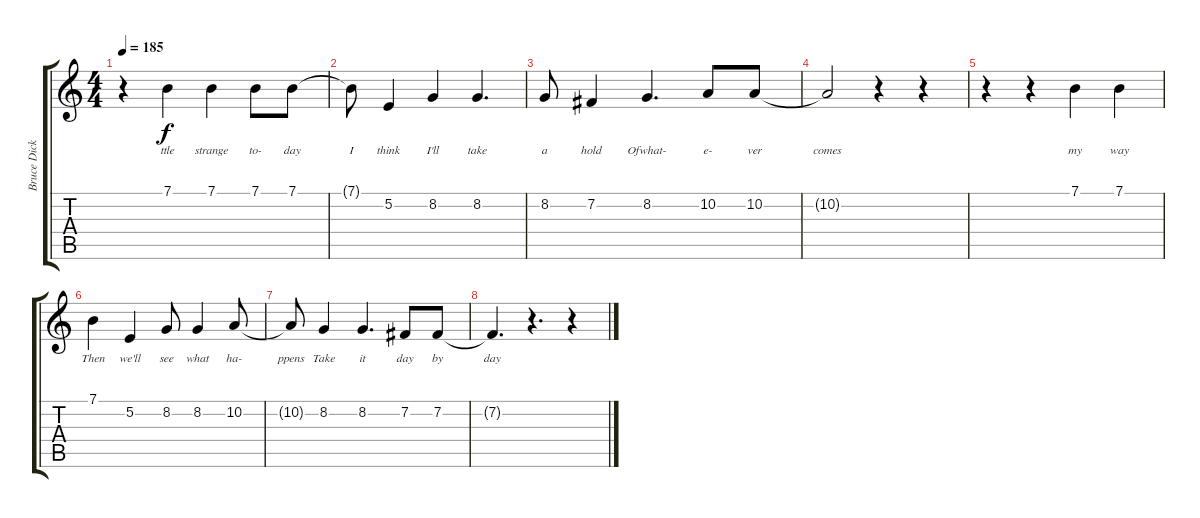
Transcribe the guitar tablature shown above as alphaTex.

\track ("Bruce Dickinson" "Bruce Dick") {instrument lead2sawtooth}
\staff {score tabs}
\tuning (E4 B3 G3 D3 A2 E2) {hide}
\ts (4 4)
\tempo 185
\clef g2
\ks c
r.4{dy f} 7.1.4{lyrics (0 "ttle") lyrics (1 "") lyrics (2 "") lyrics (3 "") lyrics (4 "")} 7.1.4{lyrics (0 "strange") lyrics (1 "") lyrics (2 "") lyrics (3 "") lyrics (4 "")} 7.1.8{lyrics (0 "to-") lyrics (1 "") lyrics (2 "") lyrics (3 "") lyrics (4 "")} 7.1.8{lyrics (0 "day") lyrics (1 "") lyrics (2 "") lyrics (3 "") lyrics (4 "")} |
7.1{t}.8{lyrics (0 "I") lyrics (1 "") lyrics (2 "") lyrics (3 "") lyrics (4 "")} 5.2.4{lyrics (0 "think") lyrics (1 "") lyrics (2 "") lyrics (3 "") lyrics (4 "")} 8.2.4{lyrics (0 "I'll") lyrics (1 "") lyrics (2 "") lyrics (3 "") lyrics (4 "")} 8.2.4{d lyrics (0 "take") lyrics (1 "") lyrics (2 "") lyrics (3 "") lyrics (4 "")} |
8.2.8{lyrics (0 "a") lyrics (1 "") lyrics (2 "") lyrics (3 "") lyrics (4 "")} 7.2.4{lyrics (0 "hold") lyrics (1 "") lyrics (2 "") lyrics (3 "") lyrics (4 "")} 8.2.4{d lyrics (0 "Ofwhat-") lyrics (1 "") lyrics (2 "") lyrics (3 "") lyrics (4 "")} 10.2.8{lyrics (0 "e-") lyrics (1 "") lyrics (2 "") lyrics (3 "") lyrics (4 "")} 10.2.8{lyrics (0 "ver") lyrics (1 "") lyrics (2 "") lyrics (3 "") lyrics (4 "")} |
10.2{t}.2{lyrics (0 "comes") lyrics (1 "") lyrics (2 "") lyrics (3 "") lyrics (4 "")} r.4 r.4 |
r.4 r.4 7.1.4{lyrics (0 "my") lyrics (1 "") lyrics (2 "") lyrics (3 "") lyrics (4 "")} 7.1.4{lyrics (0 "way") lyrics (1 "") lyrics (2 "") lyrics (3 "") lyrics (4 "")} |
7.1.4{lyrics (0 "Then") lyrics (1 "") lyrics (2 "") lyrics (3 "") lyrics (4 "")} 5.2.4{lyrics (0 "we'll") lyrics (1 "") lyrics (2 "") lyrics (3 "") lyrics (4 "")} 8.2.8{lyrics (0 "see") lyrics (1 "") lyrics (2 "") lyrics (3 "") lyrics (4 "")} 8.2.4{lyrics (0 "what") lyrics (1 "") lyrics (2 "") lyrics (3 "") lyrics (4 "")} 10.2.8{lyrics (0 "ha-") lyrics (1 "") lyrics (2 "") lyrics (3 "") lyrics (4 "")} |
10.2{t}.8{lyrics (0 "ppens") lyrics (1 "") lyrics (2 "") lyrics (3 "") lyrics (4 "")} 8.2.4{lyrics (0 "Take") lyrics (1 "") lyrics (2 "") lyrics (3 "") lyrics (4 "")} 8.2.4{d lyrics (0 "it") lyrics (1 "") lyrics (2 "") lyrics (3 "") lyrics (4 "")} 7.2.8{lyrics (0 "day") lyrics (1 "") lyrics (2 "") lyrics (3 "") lyrics (4 "")} 7.2.8{lyrics (0 "by") lyrics (1 "") lyrics (2 "") lyrics (3 "") lyrics (4 "")} |
7.2{t}.4{d lyrics (0 "day") lyrics (1 "") lyrics (2 "") lyrics (3 "") lyrics (4 "")} r.4{d} r.4
